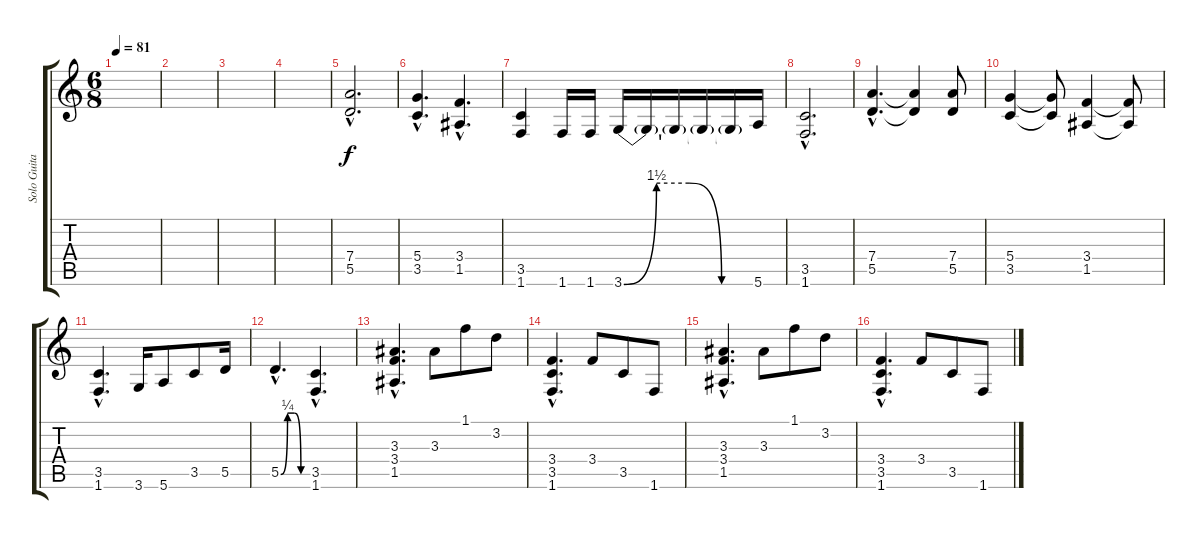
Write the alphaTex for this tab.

\track ("Solo Guitar" "Solo Guita") {instrument distortionguitar}
\staff {score tabs}
\tuning (E4 B3 G3 D3 A2 E2) {hide}
\ts (6 8)
\tempo 81
\clef g2
\ks c
|
|
|
|
(7.4{hac} 5.5{hac}).2{d} |
(5.4{hac} 3.5{hac}).4{d} (3.4{hac} 1.5{hac}).4{d} |
(3.5 1.6).4 1.6.16 1.6.16 3.6{be (custom 0 0 15 6 30 6 45 0 60 0)}.16 3.6{t}.16 3.6{t}.16 3.6{t}.16 3.6{t}.16 5.6.16 |
(3.5{hac} 1.6{hac}).2{d} |
(7.4{hac} 5.5{hac}).4{d} (7.4{t} 5.5{t}).4 (7.4 5.5).8 |
(5.4 3.5).4 (5.4{t} 3.5{t}).8 (3.4 1.5).4 (3.4{t} 1.5{t}).8 |
(3.5{hac} 1.6{hac}).4{d} 3.6.16 5.6.8 3.5.8 5.5.16 |
5.5{be (custom 0 0 15 1 30 1 45 0 60 0) hac}.4{d} (3.5{hac} 1.6{hac}).4{d} |
(3.3{hac} 3.4{hac} 1.5{hac}).4{d} 3.3.8 1.1.8 3.2.8 |
(3.4{hac} 3.5{hac} 1.6{hac}).4{d} 3.4.8 3.5.8 1.6.8 |
(3.3{hac} 3.4{hac} 1.5{hac}).4{d} 3.3.8 1.1.8 3.2.8 |
(3.4{hac} 3.5{hac} 1.6{hac}).4{d} 3.4.8 3.5.8 1.6.8
